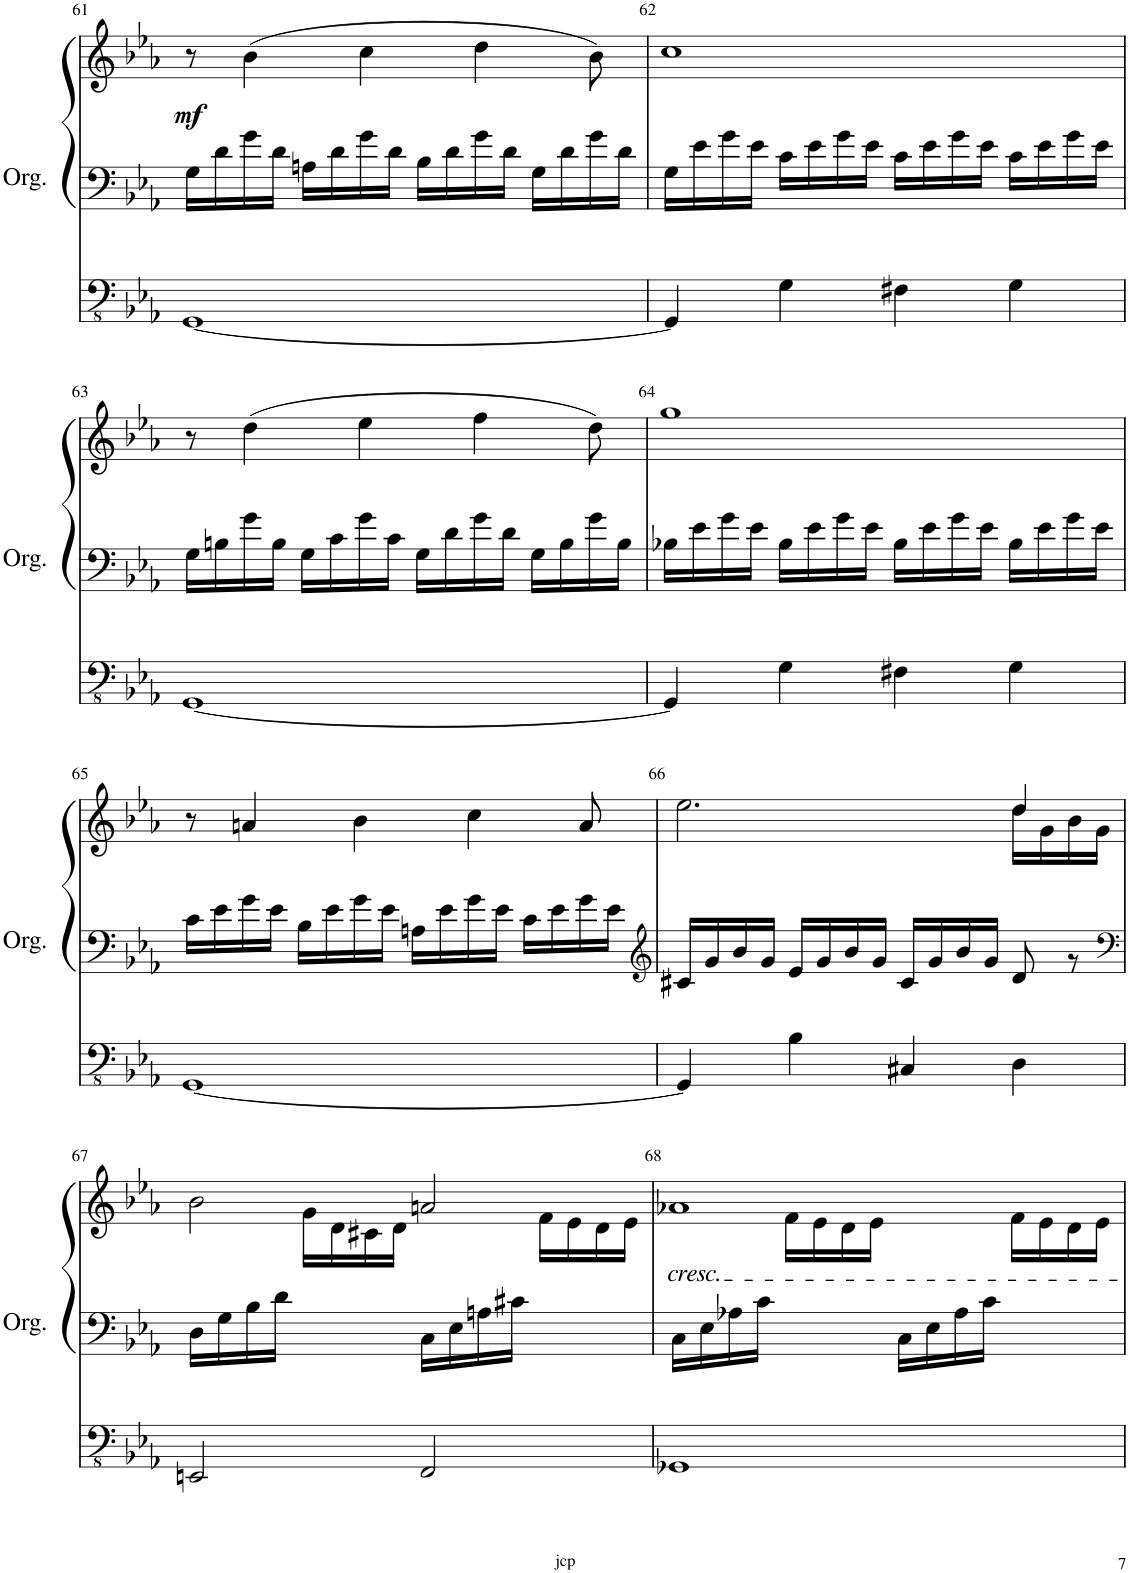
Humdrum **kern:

**kern	**kern	**kern	**dynam
*part1	*part1	*part1	*part1
*staff3	*staff2	*staff1	*staff1/2/3
*I"Orgue à tuyaux	*	*	*
*I'Org.	*	*	*
!!LO:PB:g=z
*clefFv4	*clefF4	*clefG2	*
*k[b-e-a-]	*k[b-e-a-]	*k[b-e-a-]	*
*M4/4	*M4/4	*M4/4	*
=61	=61	=61	=61
!	!	!	!LO:DY:b
[1GGG	16G\LL	8r	mf
.	16d\	.	.
.	16g\	(4b-\	.
.	16d\JJ	.	.
.	16An\LL	.	.
.	16d\	.	.
.	16g\	4cc\	.
.	16d\JJ	.	.
.	16B-\LL	.	.
.	16d\	.	.
.	16g\	4dd\	.
.	16d\JJ	.	.
.	16G\LL	.	.
.	16d\	.	.
.	16g\	8b-\)	.
.	16d\JJ	.	.
=62	=62	=62	=62
4GGG/]	16G\LL	1cc	.
.	16e-\	.	.
.	16g\	.	.
.	16e-\JJ	.	.
4GG\	16c\LL	.	.
.	16e-\	.	.
.	16g\	.	.
.	16e-\JJ	.	.
4FF#X\	16c\LL	.	.
.	16e-\	.	.
.	16g\	.	.
.	16e-\JJ	.	.
4GG\	16c\LL	.	.
.	16e-\	.	.
.	16g\	.	.
.	16e-\JJ	.	.
!!LO:LB:g=z
=63	=63	=63	=63
[1GGG	16G\LL	8r	.
.	16Bn\	.	.
.	16g\	(4dd\	.
.	16B\JJ	.	.
.	16G\LL	.	.
.	16c\	.	.
.	16g\	4ee-\	.
.	16c\JJ	.	.
.	16G\LL	.	.
.	16d\	.	.
.	16g\	4ff\	.
.	16d\JJ	.	.
.	16G\LL	.	.
.	16B\	.	.
.	16g\	8dd\)	.
.	16B\JJ	.	.
=64	=64	=64	=64
4GGG/]	16B-X\LL	1gg	.
.	16e-\	.	.
.	16g\	.	.
.	16e-\JJ	.	.
4GG\	16B-\LL	.	.
.	16e-\	.	.
.	16g\	.	.
.	16e-\JJ	.	.
4FF#X\	16B-\LL	.	.
.	16e-\	.	.
.	16g\	.	.
.	16e-\JJ	.	.
4GG\	16B-\LL	.	.
.	16e-\	.	.
.	16g\	.	.
.	16e-\JJ	.	.
!!LO:LB:g=z
=65	=65	=65	=65
[1GGG	16c\LL	8r	.
.	16e-\	.	.
.	16g\	4an/	.
.	16e-\JJ	.	.
.	16B-\LL	.	.
.	16e-\	.	.
.	16g\	4b-\	.
.	16e-\JJ	.	.
.	16An\LL	.	.
.	16e-\	.	.
.	16g\	4cc\	.
.	16e-\JJ	.	.
.	16c\LL	.	.
.	16e-\	.	.
.	16g\	8a/	.
.	16e-\JJ	.	.
=66	=66	=66	=66
*	*clefG2	*	*
*	*^	*^	*
4GGG/]	16c#X/LL	2.ryy	2.ee-\	2.ryy	.
.	16g/	.	.	.	.
.	16b-/	.	.	.	.
.	16g/JJ	.	.	.	.
4BB-\	16e-/LL	.	.	.	.
.	16g/	.	.	.	.
.	16b-/	.	.	.	.
.	16g/JJ	.	.	.	.
4CC#X/	16c#/LL	.	.	.	.
.	16g/	.	.	.	.
.	16b-/	.	.	.	.
.	16g/JJ	.	.	.	.
4DD\	4ryy	8d/	4dd/	16dd\LL	.
.	.	.	.	16g\	.
.	.	8r	.	16b-\	.
.	.	.	.	16g\JJ	.
*	*v	*v	*	*	*
!!LO:LB:g=z	!!
=67	=67	=67	=67	=67
*	*clefF4	*	*	*
2EEEn/	16D\LL	2b-\	4ryy	.
.	16G\	.	.	.
.	16B-\	.	.	.
.	16d\JJ	.	.	.
.	4ryy	.	16g\LL	.
.	.	.	16d\	.
.	.	.	16c#X\	.
.	.	.	16d\JJ	.
2FFF/	16C\LL	2an/	4ryy	.
.	16E-\	.	.	.
.	16An\	.	.	.
.	16c#X\JJ	.	.	.
.	4ryy	.	16f\LL	.
.	.	.	16e-\	.
.	.	.	16d\	.
.	.	.	16e-\JJ	.
=68	=68	=68	=68	=68
!	!	!LO:TX:b:i:t=cresc.	!	!
1GGG-X	16C\LL	1a-X	4ryy	.
.	16E-\	.	.	.
.	16A-X\	.	.	.
.	16c\JJ	.	.	.
.	4ryy	.	16f\LL	.
.	.	.	16e-\	.
.	.	.	16d\	.
.	.	.	16e-\JJ	.
.	16C\LL	.	4ryy	.
.	16E-\	.	.	.
.	16A-\	.	.	.
.	16c\JJ	.	.	.
.	4ryy	.	16f\LL	.
.	.	.	16e-\	.
.	.	.	16d\	.
.	.	.	16e-\JJ	.
*	*	*v	*v	*
=	=	=	=
*-	*-	*-	*-
